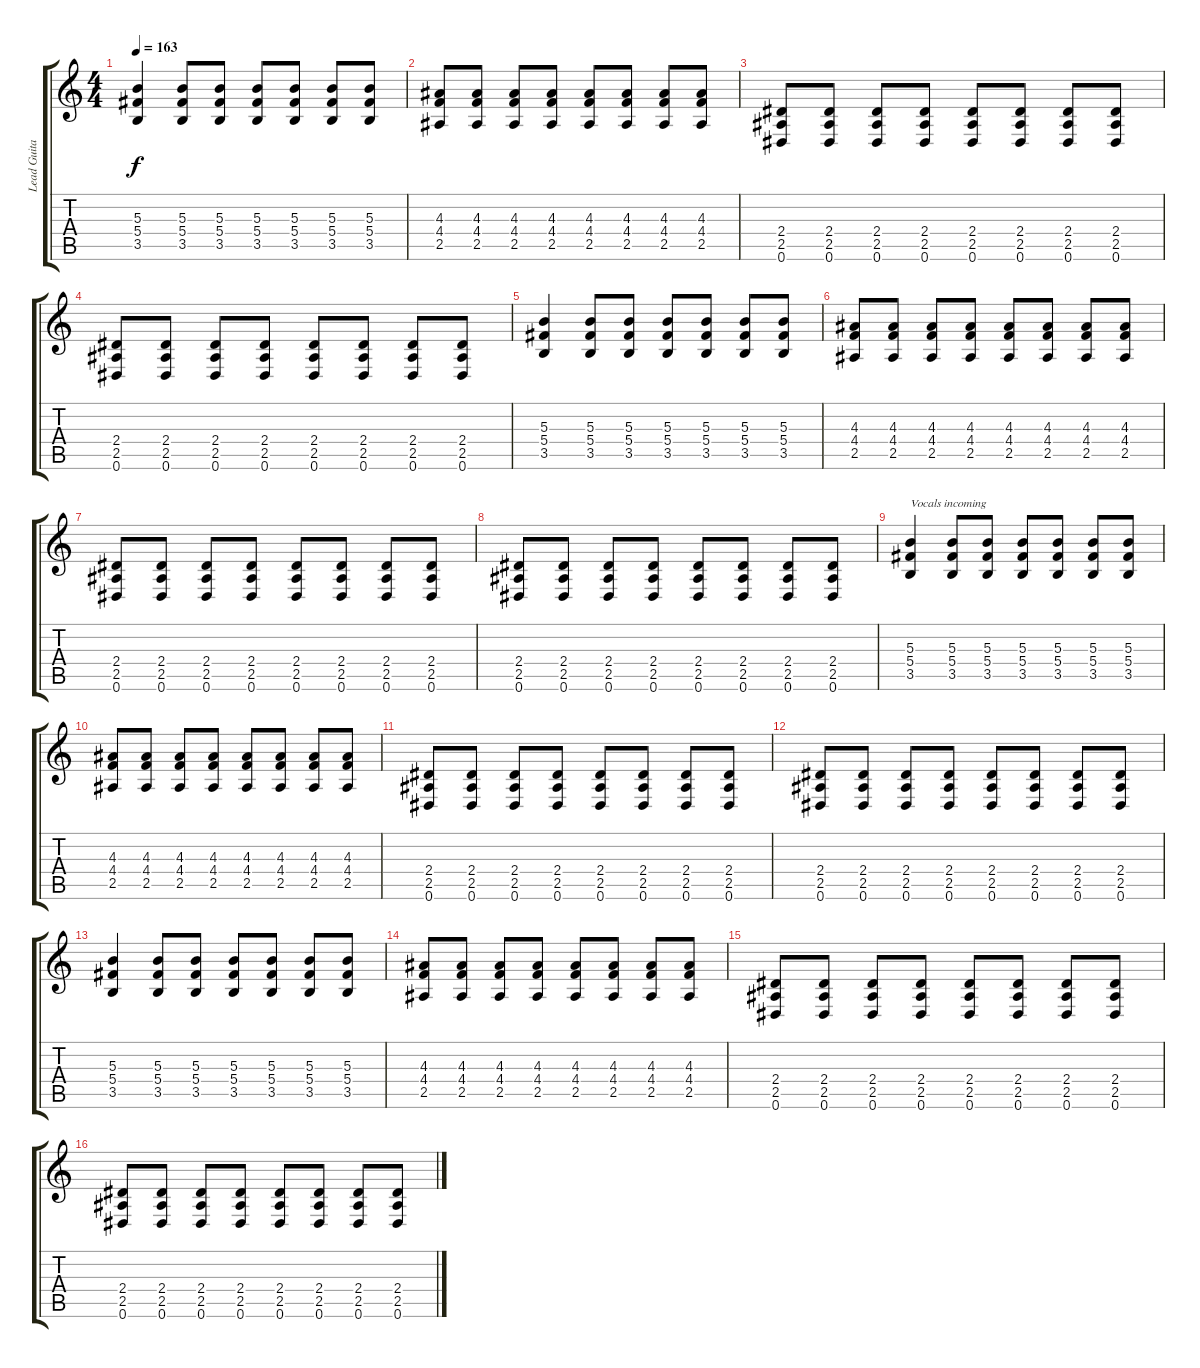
\track ("Lead Guitar" "Lead Guita") {instrument distortionguitar}
\staff {score tabs}
\tuning (Eb4 Bb3 Gb3 Db3 Ab2 Eb2) {hide}
\ts (4 4)
\tempo 163
\clef g2
\ks c
(5.3 5.4 3.5).4{dy f} (5.3 5.4 3.5).8 (5.3 5.4 3.5).8 (5.3 5.4 3.5).8 (5.3 5.4 3.5).8 (5.3 5.4 3.5).8 (5.3 5.4 3.5).8 |
(4.3 4.4 2.5).8 (4.3 4.4 2.5).8 (4.3 4.4 2.5).8 (4.3 4.4 2.5).8 (4.3 4.4 2.5).8 (4.3 4.4 2.5).8 (4.3 4.4 2.5).8 (4.3 4.4 2.5).8 |
(2.4 2.5 0.6).8 (2.4 2.5 0.6).8 (2.4 2.5 0.6).8 (2.4 2.5 0.6).8 (2.4 2.5 0.6).8 (2.4 2.5 0.6).8 (2.4 2.5 0.6).8 (2.4 2.5 0.6).8 |
(2.4 2.5 0.6).8 (2.4 2.5 0.6).8 (2.4 2.5 0.6).8 (2.4 2.5 0.6).8 (2.4 2.5 0.6).8 (2.4 2.5 0.6).8 (2.4 2.5 0.6).8 (2.4 2.5 0.6).8 |
(5.3 5.4 3.5).4 (5.3 5.4 3.5).8 (5.3 5.4 3.5).8 (5.3 5.4 3.5).8 (5.3 5.4 3.5).8 (5.3 5.4 3.5).8 (5.3 5.4 3.5).8 |
(4.3 4.4 2.5).8 (4.3 4.4 2.5).8 (4.3 4.4 2.5).8 (4.3 4.4 2.5).8 (4.3 4.4 2.5).8 (4.3 4.4 2.5).8 (4.3 4.4 2.5).8 (4.3 4.4 2.5).8 |
(2.4 2.5 0.6).8 (2.4 2.5 0.6).8 (2.4 2.5 0.6).8 (2.4 2.5 0.6).8 (2.4 2.5 0.6).8 (2.4 2.5 0.6).8 (2.4 2.5 0.6).8 (2.4 2.5 0.6).8 |
(2.4 2.5 0.6).8 (2.4 2.5 0.6).8 (2.4 2.5 0.6).8 (2.4 2.5 0.6).8 (2.4 2.5 0.6).8 (2.4 2.5 0.6).8 (2.4 2.5 0.6).8 (2.4 2.5 0.6).8 |
(5.3 5.4 3.5).4{txt "Vocals incoming"} (5.3 5.4 3.5).8 (5.3 5.4 3.5).8 (5.3 5.4 3.5).8 (5.3 5.4 3.5).8 (5.3 5.4 3.5).8 (5.3 5.4 3.5).8 |
(4.3 4.4 2.5).8 (4.3 4.4 2.5).8 (4.3 4.4 2.5).8 (4.3 4.4 2.5).8 (4.3 4.4 2.5).8 (4.3 4.4 2.5).8 (4.3 4.4 2.5).8 (4.3 4.4 2.5).8 |
(2.4 2.5 0.6).8 (2.4 2.5 0.6).8 (2.4 2.5 0.6).8 (2.4 2.5 0.6).8 (2.4 2.5 0.6).8 (2.4 2.5 0.6).8 (2.4 2.5 0.6).8 (2.4 2.5 0.6).8 |
(2.4 2.5 0.6).8 (2.4 2.5 0.6).8 (2.4 2.5 0.6).8 (2.4 2.5 0.6).8 (2.4 2.5 0.6).8 (2.4 2.5 0.6).8 (2.4 2.5 0.6).8 (2.4 2.5 0.6).8 |
(5.3 5.4 3.5).4 (5.3 5.4 3.5).8 (5.3 5.4 3.5).8 (5.3 5.4 3.5).8 (5.3 5.4 3.5).8 (5.3 5.4 3.5).8 (5.3 5.4 3.5).8 |
(4.3 4.4 2.5).8 (4.3 4.4 2.5).8 (4.3 4.4 2.5).8 (4.3 4.4 2.5).8 (4.3 4.4 2.5).8 (4.3 4.4 2.5).8 (4.3 4.4 2.5).8 (4.3 4.4 2.5).8 |
(2.4 2.5 0.6).8 (2.4 2.5 0.6).8 (2.4 2.5 0.6).8 (2.4 2.5 0.6).8 (2.4 2.5 0.6).8 (2.4 2.5 0.6).8 (2.4 2.5 0.6).8 (2.4 2.5 0.6).8 |
(2.4 2.5 0.6).8 (2.4 2.5 0.6).8 (2.4 2.5 0.6).8 (2.4 2.5 0.6).8 (2.4 2.5 0.6).8 (2.4 2.5 0.6).8 (2.4 2.5 0.6).8 (2.4 2.5 0.6).8
